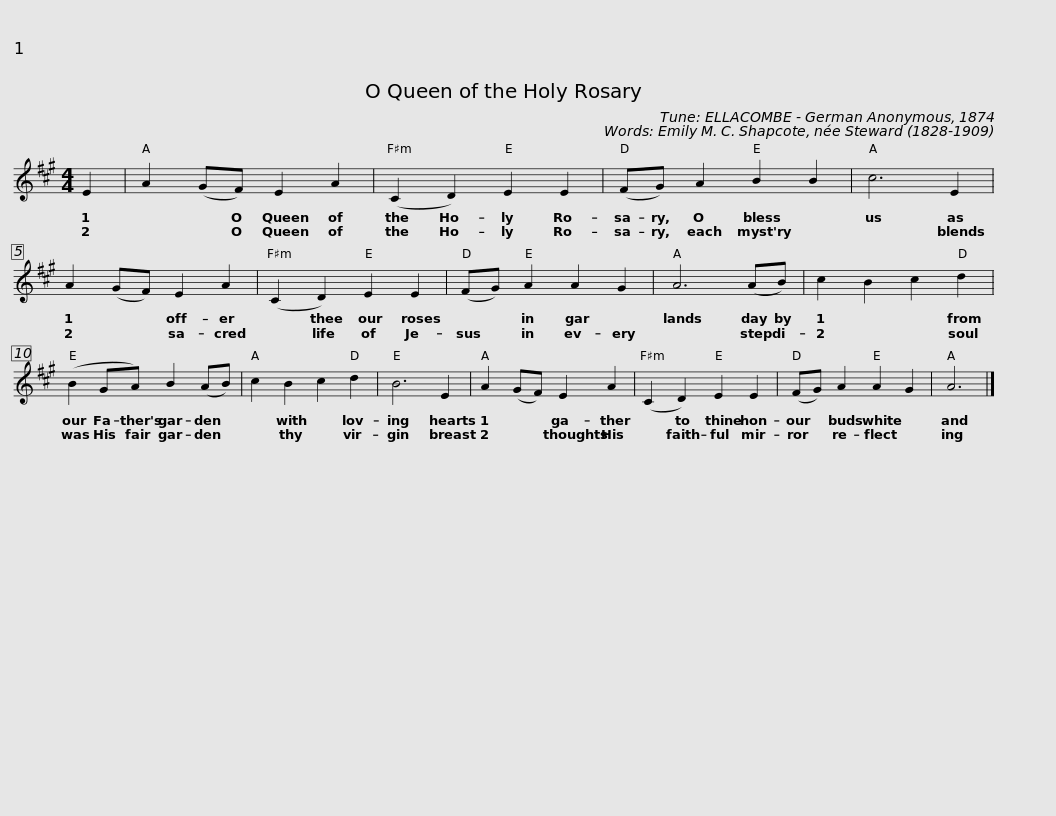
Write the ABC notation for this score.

X:1
L:1/8
M:4/4
I:linebreak $
K:A
V:1 treble
V:1
 E2 | A2 (GF) E2 A2 | (C2 D2) E2 E2 | (FG) A2 B2 B2 | c6 E2 | %5
 A2 (GF) E2 A2 |$ (C2 D2) E2 E2 | (FG) A2 A2 G2 | A6 (AB) | c2 B2 c2 d2 | %10
 (B2 GA) B2 (AB) | c2 B2 c2 d2 |$ B6 E2 | A2 (GF) E2 A2 | (C2 D2) E2 E2 | %15
 (FG) A2 A2 G2 | A6 |] %17
